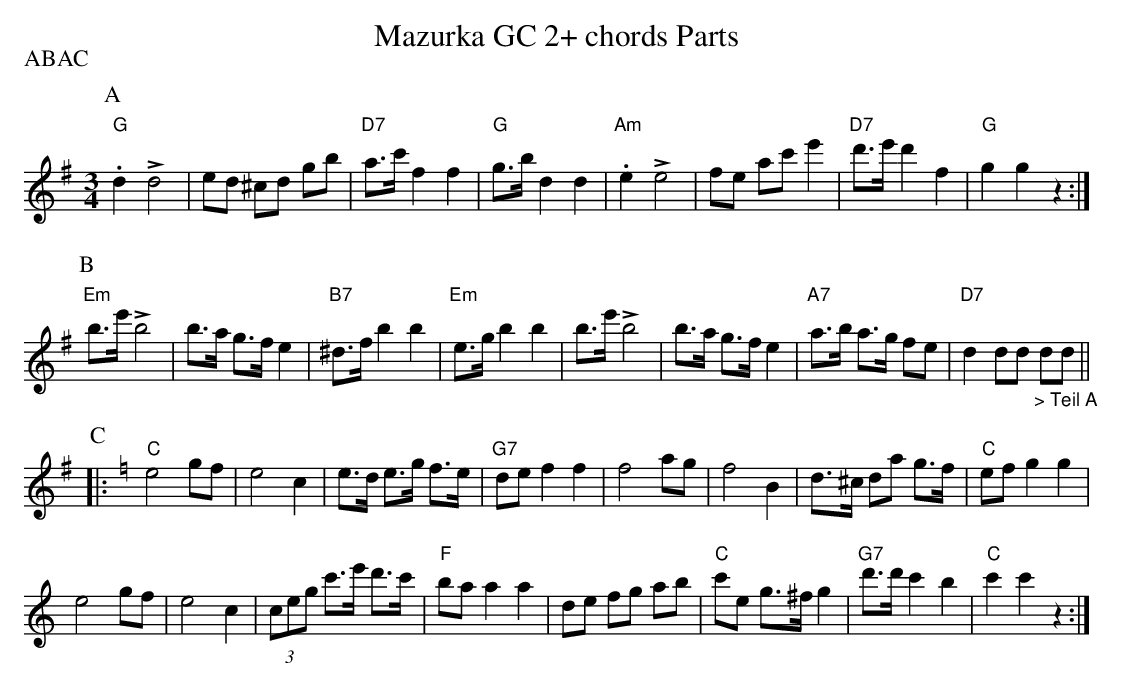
X:1
T:Mazurka GC 2+ chords Parts
P:ABAC
M:3/4
L:1/8
K:Gmaj%%MIDI gchordon
[P:A] "G".d2!>!d4 | ed ^cd gb | "D7"a>c' f2f2 | "G"g>b d2d2 | "Am".e2!>!e4 | fe ac' e'2 | "D7"d'>e' d'2f2 | "G"g2g2z2 :|
[P:B] "Em"b>e' !>!b4 | b>a g>f e2 | "B7"^d>f b2b2 | "Em"e>g b2b2 | b>e' !>!b4 | b>a g>f e2 | "A7"a>b a>g fe | "D7"d2dd "_> Teil A"dd ||
[P:C] |: [K:Cmaj] "C"e4gf | e4c2 | e>d e>g f>e | "G7"de f2f2 | f4 ag | f4B2 | d>^c da g>f | "C"ef g2g2 |
e4 gf | e4c2 | (3ceg c'>e' d'>c' | "F"baa2a2 | de fg ab | "C"c'e g>^f g2 | "G7"d'>d' c'2b2 | "C"c'2c'2z2 :|
